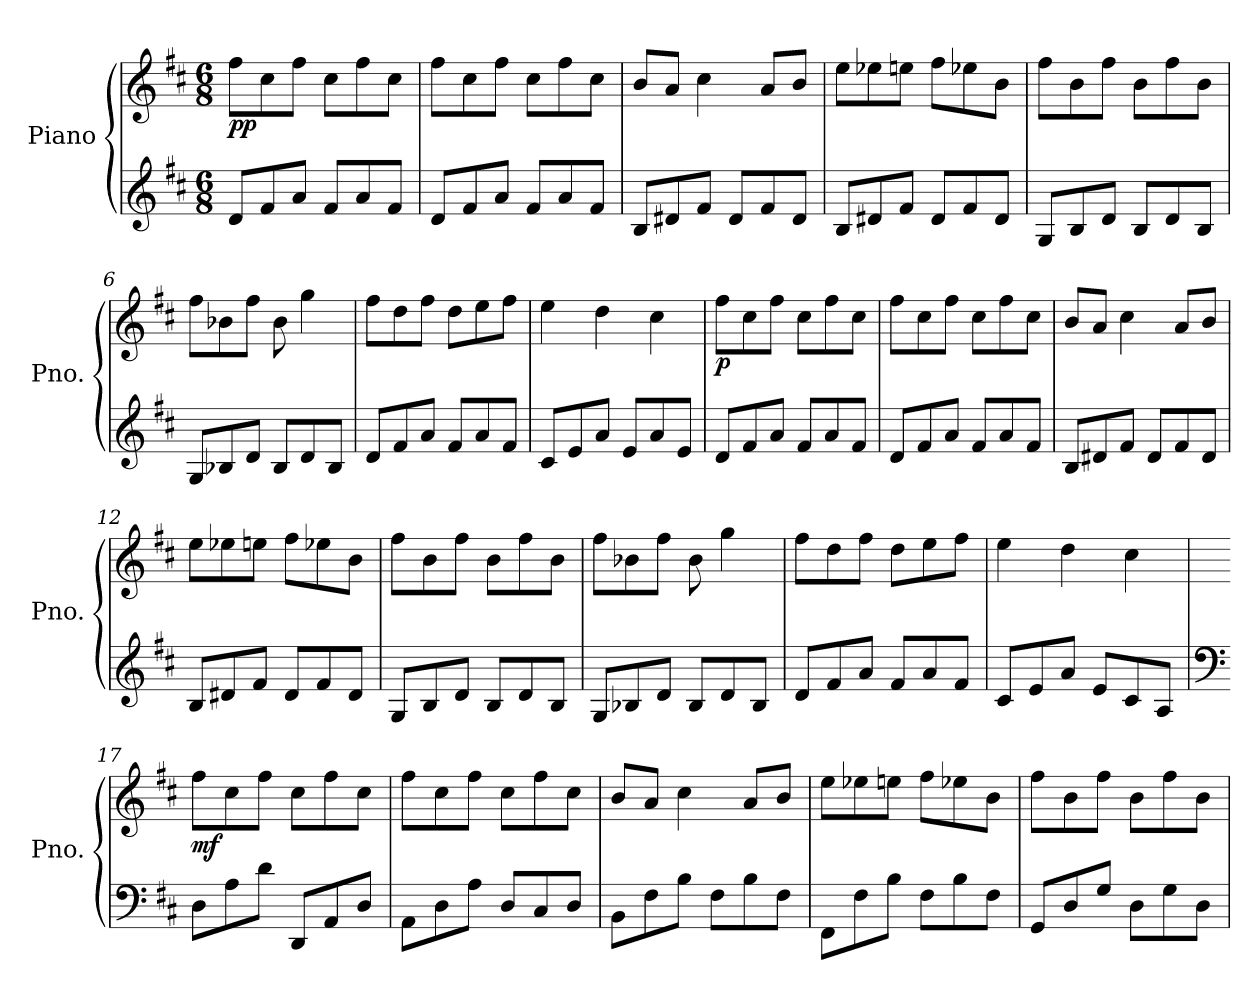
**kern	**kern	**dynam
*part1	*part1	*part1
*staff2	*staff1	*staff1/2
*I"Piano	*	*
*I'Pno.	*	*
*clefG2	*clefG2	*
*k[f#c#]	*k[f#c#]	*
*M6/8	*M6/8	*
=1	=1	=1
!	!	!LO:DY:b
8d/L	8ff#\L	pp
8f#/	8cc#\	.
8a/J	8ff#\J	.
8f#/L	8cc#\L	.
8a/	8ff#\	.
8f#/J	8cc#\J	.
=2	=2	=2
8d/L	8ff#\L	.
8f#/	8cc#\	.
8a/J	8ff#\J	.
8f#/L	8cc#\L	.
8a/	8ff#\	.
8f#/J	8cc#\J	.
=3	=3	=3
8B/L	8b/L	.
8d#X/	8a/J	.
8f#/J	4cc#\	.
8d#/L	.	.
8f#/	8a/L	.
8d#/J	8b/J	.
=4	=4	=4
8B/L	8ee\L	.
8d#X/	8ee-X\	.
8f#/J	8een\J	.
8d#/L	8ff#\L	.
8f#/	8ee-X\	.
8d#/J	8b\J	.
=5	=5	=5
8G/L	8ff#\L	.
8B/	8b\	.
8d/J	8ff#\J	.
8B/L	8b\L	.
8d/	8ff#\	.
8B/J	8b\J	.
!!LO:LB:g=z
=6	=6	=6
8G/L	8ff#\L	.
8B-X/	8b-X\	.
8d/J	8ff#\J	.
8B-/L	8b-\	.
8d/	4gg\	.
8B-/J	.	.
=7	=7	=7
8d/L	8ff#\L	.
8f#/	8dd\	.
8a/J	8ff#\J	.
8f#/L	8dd\L	.
8a/	8ee\	.
8f#/J	8ff#\J	.
=8	=8	=8
8c#/L	4ee\	.
8e/	.	.
8a/J	4dd\	.
8e/L	.	.
8a/	4cc#\	.
8e/J	.	.
=9	=9	=9
!	!	!LO:DY:b
8d/L	8ff#\L	p
8f#/	8cc#\	.
8a/J	8ff#\J	.
8f#/L	8cc#\L	.
8a/	8ff#\	.
8f#/J	8cc#\J	.
=10	=10	=10
8d/L	8ff#\L	.
8f#/	8cc#\	.
8a/J	8ff#\J	.
8f#/L	8cc#\L	.
8a/	8ff#\	.
8f#/J	8cc#\J	.
!!LO:LB:g=z
=11	=11	=11
8B/L	8b/L	.
8d#X/	8a/J	.
8f#/J	4cc#\	.
8d#/L	.	.
8f#/	8a/L	.
8d#/J	8b/J	.
=12	=12	=12
8B/L	8ee\L	.
8d#X/	8ee-X\	.
8f#/J	8een\J	.
8d#/L	8ff#\L	.
8f#/	8ee-X\	.
8d#/J	8b\J	.
=13	=13	=13
8G/L	8ff#\L	.
8B/	8b\	.
8d/J	8ff#\J	.
8B/L	8b\L	.
8d/	8ff#\	.
8B/J	8b\J	.
=14	=14	=14
8G/L	8ff#\L	.
8B-X/	8b-X\	.
8d/J	8ff#\J	.
8B-/L	8b-\	.
8d/	4gg\	.
8B-/J	.	.
=15	=15	=15
8d/L	8ff#\L	.
8f#/	8dd\	.
8a/J	8ff#\J	.
8f#/L	8dd\L	.
8a/	8ee\	.
8f#/J	8ff#\J	.
!!LO:LB:g=z
=16	=16	=16
8c#/L	4ee\	.
8e/	.	.
8a/J	4dd\	.
8e/L	.	.
8c#/	4cc#\	.
8A/J	.	.
=17	=17	=17
*clefF4	*	*
!	!	!LO:DY:b
8D\L	8ff#\L	mf
8A\	8cc#\	.
8d\J	8ff#\J	.
8DD/L	8cc#\L	.
8AA/	8ff#\	.
8D/J	8cc#\J	.
=18	=18	=18
8AA\L	8ff#\L	.
8D\	8cc#\	.
8A\J	8ff#\J	.
8D/L	8cc#\L	.
8C#/	8ff#\	.
8D/J	8cc#\J	.
=19	=19	=19
8BB\L	8b/L	.
8F#\	8a/J	.
8B\J	4cc#\	.
8F#\L	.	.
8B\	8a/L	.
8F#\J	8b/J	.
=20	=20	=20
8FF#\L	8ee\L	.
8F#\	8ee-X\	.
8B\J	8een\J	.
8F#\L	8ff#\L	.
8B\	8ee-X\	.
8F#\J	8b\J	.
!!LO:PB:g=z
=21	=21	=21
8GG/L	8ff#\L	.
8D/	8b\	.
8G/J	8ff#\J	.
8D\L	8b\L	.
8G\	8ff#\	.
8D\J	8b\J	.
=	=	=
*-	*-	*-
